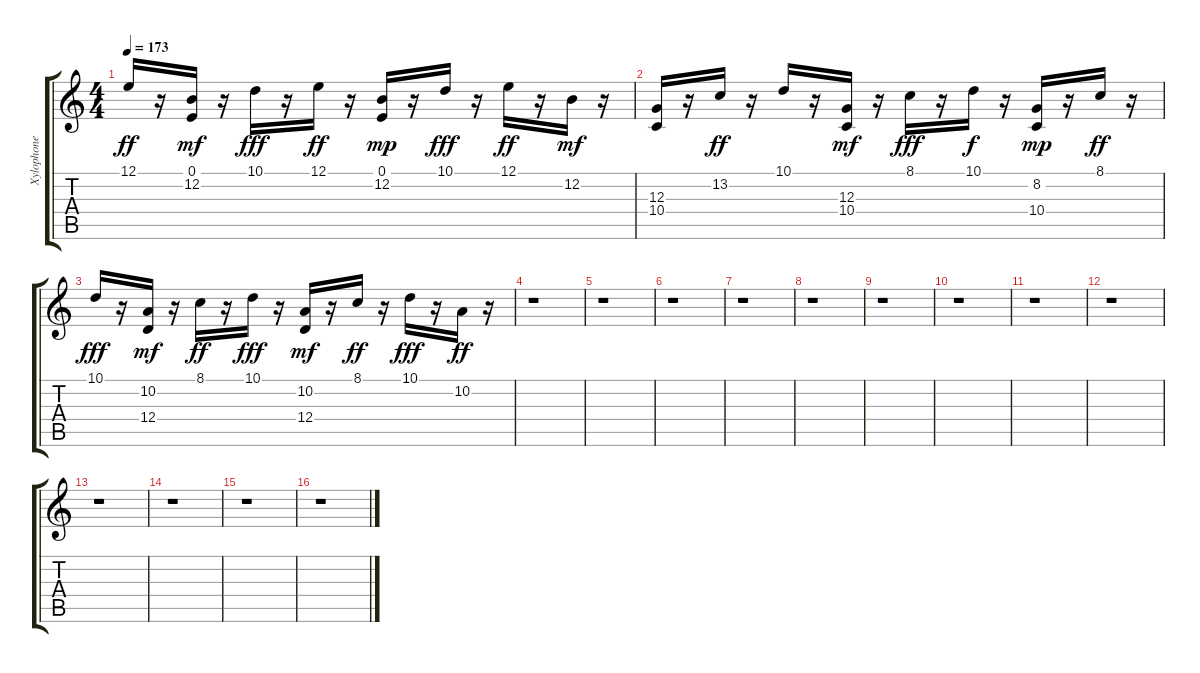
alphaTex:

\track ("Xylophone" "Xylophone") {instrument xylophone}
\staff {score tabs}
\tuning (E4 B3 G3 D3 A2 E2) {hide}
\ts (4 4)
\tempo 173
\clef g2
\ks c
12.1.16{dy ff} r.16 (0.1 12.2).16{dy mf} r.16 10.1.16{dy fff} r.16 12.1.16{dy ff} r.16 (0.1 12.2).16{dy mp} r.16 10.1.16{dy fff} r.16 12.1.16{dy ff} r.16 12.2.16{dy mf} r.16 |
(12.3 10.4).16 r.16 13.2.16{dy ff} r.16 10.1.16 r.16 (12.3 10.4).16{dy mf} r.16 8.1.16{dy fff} r.16 10.1.16{dy f} r.16 (8.2 10.4).16{dy mp} r.16 8.1.16{dy ff} r.16 |
10.1.16{dy fff} r.16 (10.2 12.4).16{dy mf} r.16 8.1.16{dy ff} r.16 10.1.16{dy fff} r.16 (10.2 12.4).16{dy mf} r.16 8.1.16{dy ff} r.16 10.1.16{dy fff} r.16 10.2.16{dy ff} r.16 |
r.1 |
r.1 |
r.1 |
r.1 |
r.1 |
r.1 |
r.1 |
r.1 |
r.1 |
r.1 |
r.1 |
r.1 |
r.1
